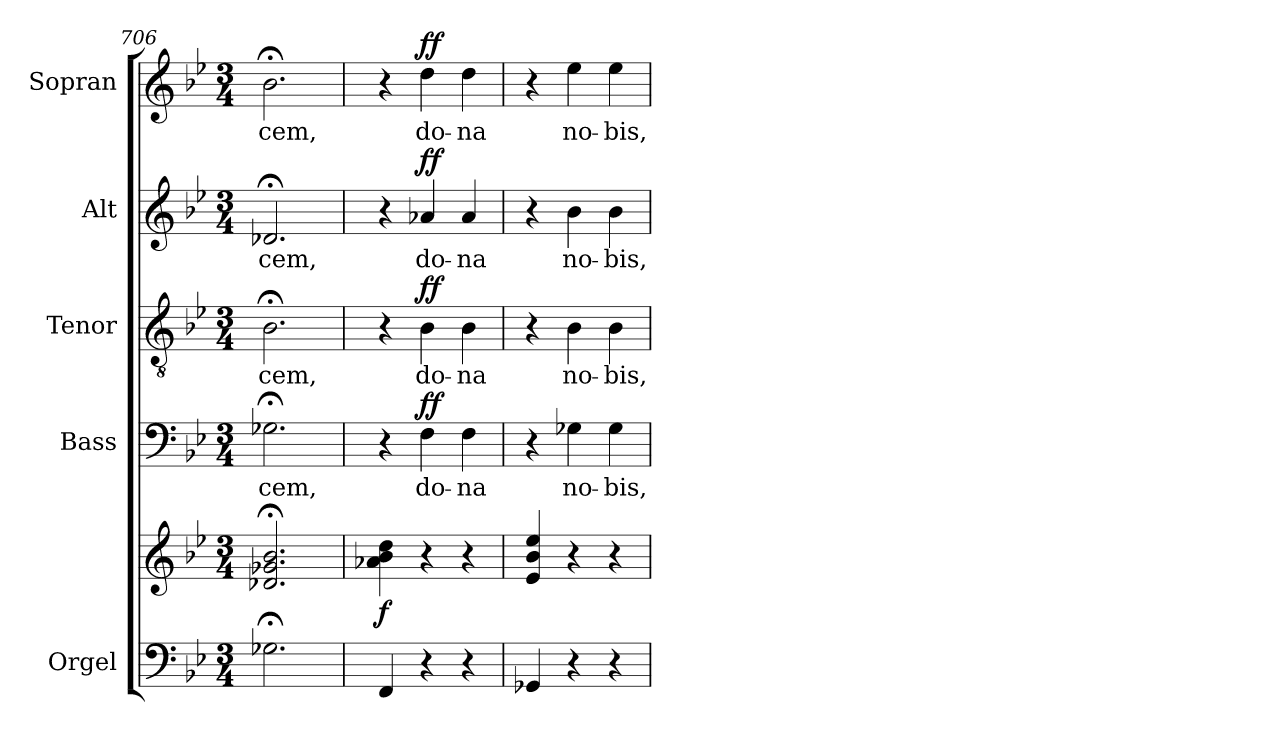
**kern	**kern	**dynam	**kern	**text	**dynam	**kern	**text	**dynam	**kern	**text	**dynam	**kern	**text	**dynam
*part5	*part5	*part5	*part4	*part4	*part4	*part3	*part3	*part3	*part2	*part2	*part2	*part1	*part1	*part1
*staff6	*staff5	*staff5/6	*staff4	*staff4	*staff4	*staff3	*staff3	*staff3	*staff2	*staff2	*staff2	*staff1	*staff1	*staff1
*I"Orgel	*	*	*I"Bass	*	*	*I"Tenor	*	*	*I"Alt	*	*	*I"Sopran	*	*
*I'Org.	*	*	*I'B.	*	*	*I'T.	*	*	*I'A.	*	*	*I'S.	*	*
*clefF4	*clefG2	*	*clefF4	*	*	*clefGv2	*	*	*clefG2	*	*	*clefG2	*	*
*k[b-e-]	*k[b-e-]	*	*k[b-e-]	*	*	*k[b-e-]	*	*	*k[b-e-]	*	*	*k[b-e-]	*	*
*B-:	*B-:	*	*B-:	*	*	*B-:	*	*	*B-:	*	*	*B-:	*	*
*M3/4	*M3/4	*	*M3/4	*	*	*M3/4	*	*	*M3/4	*	*	*M3/4	*	*
=706	=706	=706	=706	=706	=706	=706	=706	=706	=706	=706	=706	=706	=706	=706
!	!	!	!	!LO:LY:b	!	!	!LO:LY:b	!	!	!LO:LY:b	!	!	!LO:LY:b	!
2.G-X;<\	2.d-X/;< 2.g-X/;< 2.b-/;<	.	2.G-X;<\	-cem,	.	2.B-;<\	-cem,	.	2.d-X;</	-cem,	.	2.b-;<\	-cem,	.
=707	=707	=707	=707	=707	=707	=707	=707	=707	=707	=707	=707	=707	=707	=707
!	!	!LO:DY:b	!	!	!	!	!	!	!	!	!	!	!	!
4FF/	4a-X\ 4b-\ 4dd\	f	4r	.	.	4r	.	.	4r	.	.	4r	.	.
!	!	!	!	!LO:LY:b	!LO:DY:a	!	!LO:LY:b	!LO:DY:a	!	!LO:LY:b	!LO:DY:a	!	!LO:LY:b	!LO:DY:a
4r	4r	.	4F\	do-	ff	4B-\	do-	ff	4a-X/	do-	ff	4dd\	do-	ff
!	!	!	!	!LO:LY:b	!	!	!LO:LY:b	!	!	!LO:LY:b	!	!	!LO:LY:b	!
4r	4r	.	4F\	-na	.	4B-\	-na	.	4a-/	-na	.	4dd\	-na	.
=708	=708	=708	=708	=708	=708	=708	=708	=708	=708	=708	=708	=708	=708	=708
4GG-X/	4e-/ 4b-/ 4ee-/	.	4r	.	.	4r	.	.	4r	.	.	4r	.	.
!	!	!	!	!LO:LY:b	!	!	!LO:LY:b	!	!	!LO:LY:b	!	!	!LO:LY:b	!
4r	4r	.	4G-X\	no-	.	4B-\	no-	.	4b-\	no-	.	4ee-\	no-	.
!	!	!	!	!LO:LY:b	!	!	!LO:LY:b	!	!	!LO:LY:b	!	!	!LO:LY:b	!
4r	4r	.	4G-\	-bis,	.	4B-\	-bis,	.	4b-\	-bis,	.	4ee-\	-bis,	.
=	=	=	=	=	=	=	=	=	=	=	=	=	=	=
*-	*-	*-	*-	*-	*-	*-	*-	*-	*-	*-	*-	*-	*-	*-
